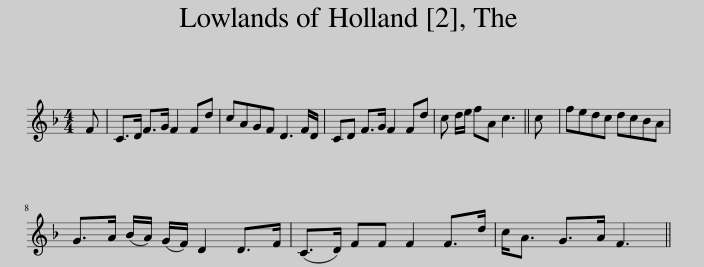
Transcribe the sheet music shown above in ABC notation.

X:1
L:1/8
M:4/4
I:linebreak $
K:F
V:1 treble
V:1
 F | C>D F>G F2 Fd | cAGF D3 F/D/ | CD F>G F2 Fd | c d/e/ fA c3 || %5
 c | fedc dcBA |$ G>A (B/A/) (G/F/) D2 D>F | (C>D) FF F2 F>d | c<A G>A F3 || %10
